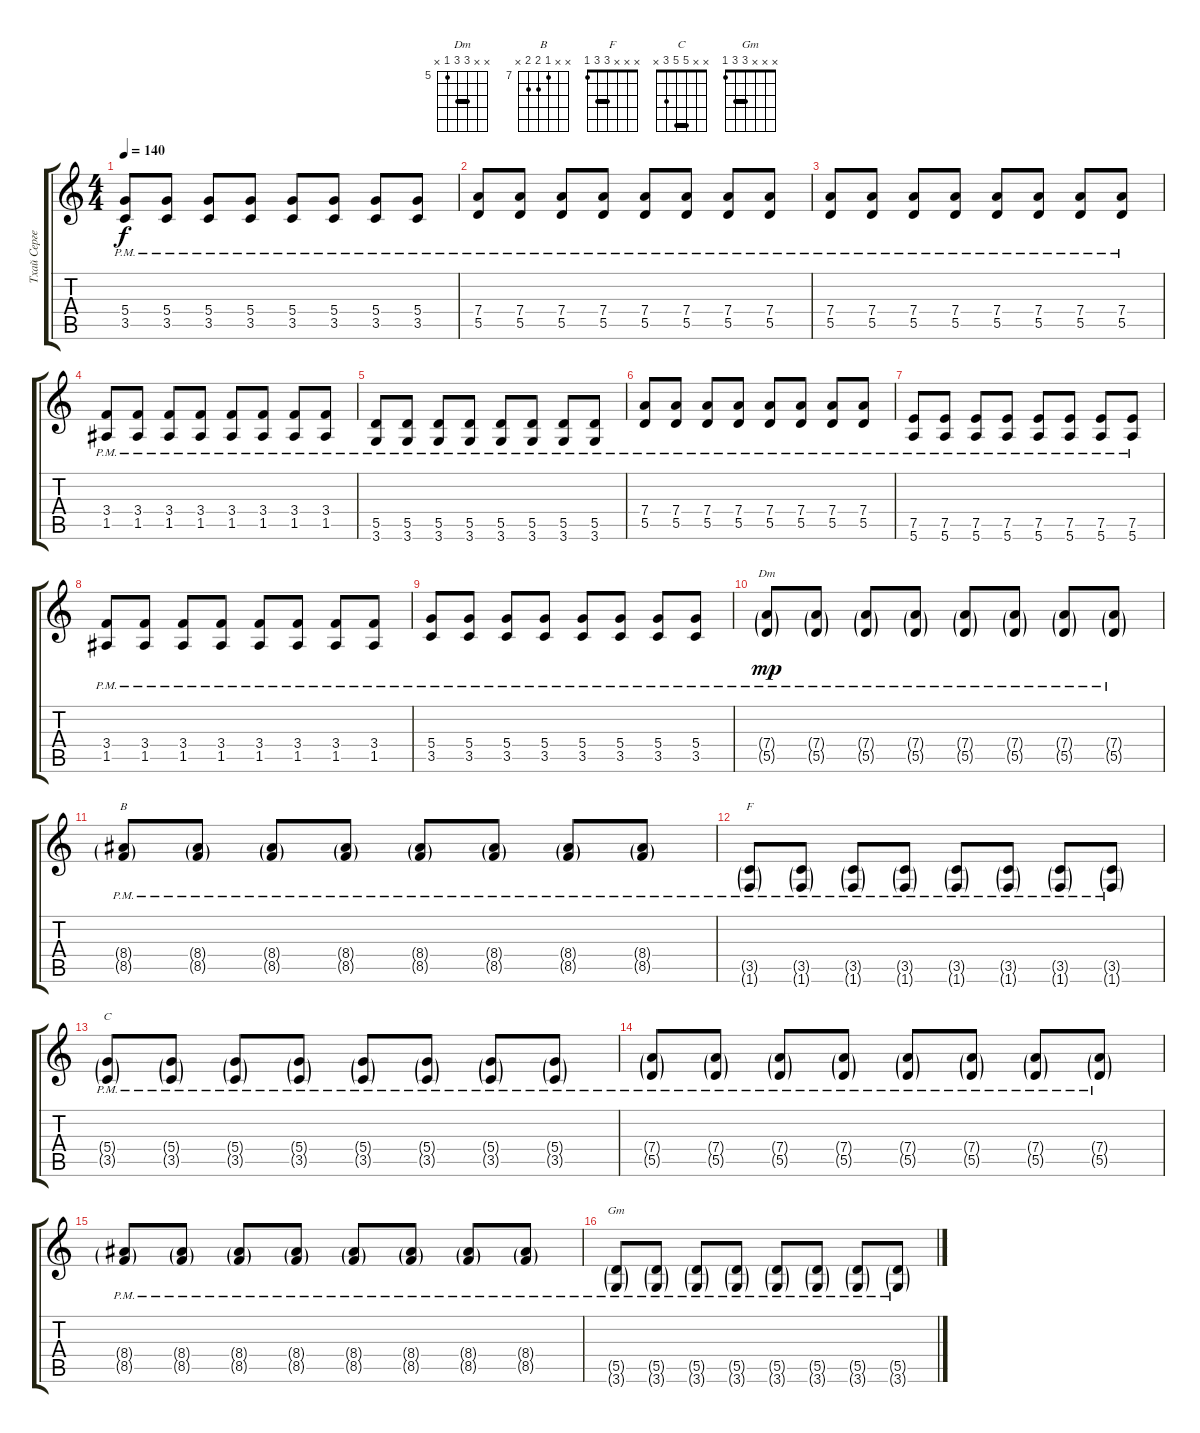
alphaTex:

\track ("Тхай Сергей" "Тхай Серге") {instrument overdrivenguitar}
\staff {score tabs}
\tuning (E4 B3 G3 D3 A2 E2) {hide}
\chord ("Dm" x x 7 7 5 x) {firstfret 5 barre 7}
\chord ("B" x x 7 8 8 x) {firstfret 7}
\chord ("F" x x x 3 3 1) {barre 3}
\chord ("C" x x 5 5 3 x) {barre 5}
\chord ("Gm" x x x 3 3 1) {barre 3}
\ts (4 4)
\tempo 140
\clef g2
\ks c
(5.4{pm} 3.5{pm}).8{dy f} (5.4{pm} 3.5{pm}).8 (5.4{pm} 3.5{pm}).8 (5.4{pm} 3.5{pm}).8 (5.4{pm} 3.5{pm}).8 (5.4{pm} 3.5{pm}).8 (5.4{pm} 3.5{pm}).8 (5.4{pm} 3.5{pm}).8 |
(7.4{pm} 5.5{pm}).8 (7.4{pm} 5.5{pm}).8 (7.4{pm} 5.5{pm}).8 (7.4{pm} 5.5{pm}).8 (7.4{pm} 5.5{pm}).8 (7.4{pm} 5.5{pm}).8 (7.4{pm} 5.5{pm}).8 (7.4{pm} 5.5{pm}).8 |
(7.4{pm} 5.5{pm}).8 (7.4{pm} 5.5{pm}).8 (7.4{pm} 5.5{pm}).8 (7.4{pm} 5.5{pm}).8 (7.4{pm} 5.5{pm}).8 (7.4{pm} 5.5{pm}).8 (7.4{pm} 5.5{pm}).8 (7.4{pm} 5.5{pm}).8 |
(3.4{pm} 1.5{pm}).8 (3.4{pm} 1.5{pm}).8 (3.4{pm} 1.5{pm}).8 (3.4{pm} 1.5{pm}).8 (3.4{pm} 1.5{pm}).8 (3.4{pm} 1.5{pm}).8 (3.4{pm} 1.5{pm}).8 (3.4{pm} 1.5{pm}).8 |
(5.5{pm} 3.6{pm}).8 (5.5{pm} 3.6{pm}).8 (5.5{pm} 3.6{pm}).8 (5.5{pm} 3.6{pm}).8 (5.5{pm} 3.6{pm}).8 (5.5{pm} 3.6{pm}).8 (5.5{pm} 3.6{pm}).8 (5.5{pm} 3.6{pm}).8 |
(7.4{pm} 5.5{pm}).8 (7.4{pm} 5.5{pm}).8 (7.4{pm} 5.5{pm}).8 (7.4{pm} 5.5{pm}).8 (7.4{pm} 5.5{pm}).8 (7.4{pm} 5.5{pm}).8 (7.4{pm} 5.5{pm}).8 (7.4{pm} 5.5{pm}).8 |
(7.5{pm} 5.6{pm}).8 (7.5{pm} 5.6{pm}).8 (7.5{pm} 5.6{pm}).8 (7.5{pm} 5.6{pm}).8 (7.5{pm} 5.6{pm}).8 (7.5{pm} 5.6{pm}).8 (7.5{pm} 5.6{pm}).8 (7.5{pm} 5.6{pm}).8 |
(3.4{pm} 1.5{pm}).8 (3.4{pm} 1.5{pm}).8 (3.4{pm} 1.5{pm}).8 (3.4{pm} 1.5{pm}).8 (3.4{pm} 1.5{pm}).8 (3.4{pm} 1.5{pm}).8 (3.4{pm} 1.5{pm}).8 (3.4{pm} 1.5{pm}).8 |
(5.4{pm} 3.5{pm}).8 (5.4{pm} 3.5{pm}).8 (5.4{pm} 3.5{pm}).8 (5.4{pm} 3.5{pm}).8 (5.4{pm} 3.5{pm}).8 (5.4{pm} 3.5{pm}).8 (5.4{pm} 3.5{pm}).8 (5.4{pm} 3.5{pm}).8 |
(7.4{g pm} 5.5{g pm}).8{ch "Dm" dy mp} (7.4{g pm} 5.5{g pm}).8 (7.4{g pm} 5.5{g pm}).8 (7.4{g pm} 5.5{g pm}).8 (7.4{g pm} 5.5{g pm}).8 (7.4{g pm} 5.5{g pm}).8 (7.4{g pm} 5.5{g pm}).8 (7.4{g pm} 5.5{g pm}).8 |
(8.4{g pm} 8.5{g pm}).8{ch "B"} (8.4{g pm} 8.5{g pm}).8 (8.4{g pm} 8.5{g pm}).8 (8.4{g pm} 8.5{g pm}).8 (8.4{g pm} 8.5{g pm}).8 (8.4{g pm} 8.5{g pm}).8 (8.4{g pm} 8.5{g pm}).8 (8.4{g pm} 8.5{g pm}).8 |
(3.5{g pm} 1.6{g pm}).8{ch "F"} (3.5{g pm} 1.6{g pm}).8 (3.5{g pm} 1.6{g pm}).8 (3.5{g pm} 1.6{g pm}).8 (3.5{g pm} 1.6{g pm}).8 (3.5{g pm} 1.6{g pm}).8 (3.5{g pm} 1.6{g pm}).8 (3.5{g pm} 1.6{g pm}).8 |
(5.4{g pm} 3.5{g pm}).8{ch "C"} (5.4{g pm} 3.5{g pm}).8 (5.4{g pm} 3.5{g pm}).8 (5.4{g pm} 3.5{g pm}).8 (5.4{g pm} 3.5{g pm}).8 (5.4{g pm} 3.5{g pm}).8 (5.4{g pm} 3.5{g pm}).8 (5.4{g pm} 3.5{g pm}).8 |
(7.4{g pm} 5.5{g pm}).8 (7.4{g pm} 5.5{g pm}).8 (7.4{g pm} 5.5{g pm}).8 (7.4{g pm} 5.5{g pm}).8 (7.4{g pm} 5.5{g pm}).8 (7.4{g pm} 5.5{g pm}).8 (7.4{g pm} 5.5{g pm}).8 (7.4{g pm} 5.5{g pm}).8 |
(8.4{g pm} 8.5{g pm}).8 (8.4{g pm} 8.5{g pm}).8 (8.4{g pm} 8.5{g pm}).8 (8.4{g pm} 8.5{g pm}).8 (8.4{g pm} 8.5{g pm}).8 (8.4{g pm} 8.5{g pm}).8 (8.4{g pm} 8.5{g pm}).8 (8.4{g pm} 8.5{g pm}).8 |
(5.5{g pm} 3.6{g pm}).8{ch "Gm"} (5.5{g pm} 3.6{g pm}).8 (5.5{g pm} 3.6{g pm}).8 (5.5{g pm} 3.6{g pm}).8 (5.5{g pm} 3.6{g pm}).8 (5.5{g pm} 3.6{g pm}).8 (5.5{g pm} 3.6{g pm}).8 (5.5{g pm} 3.6{g pm}).8
